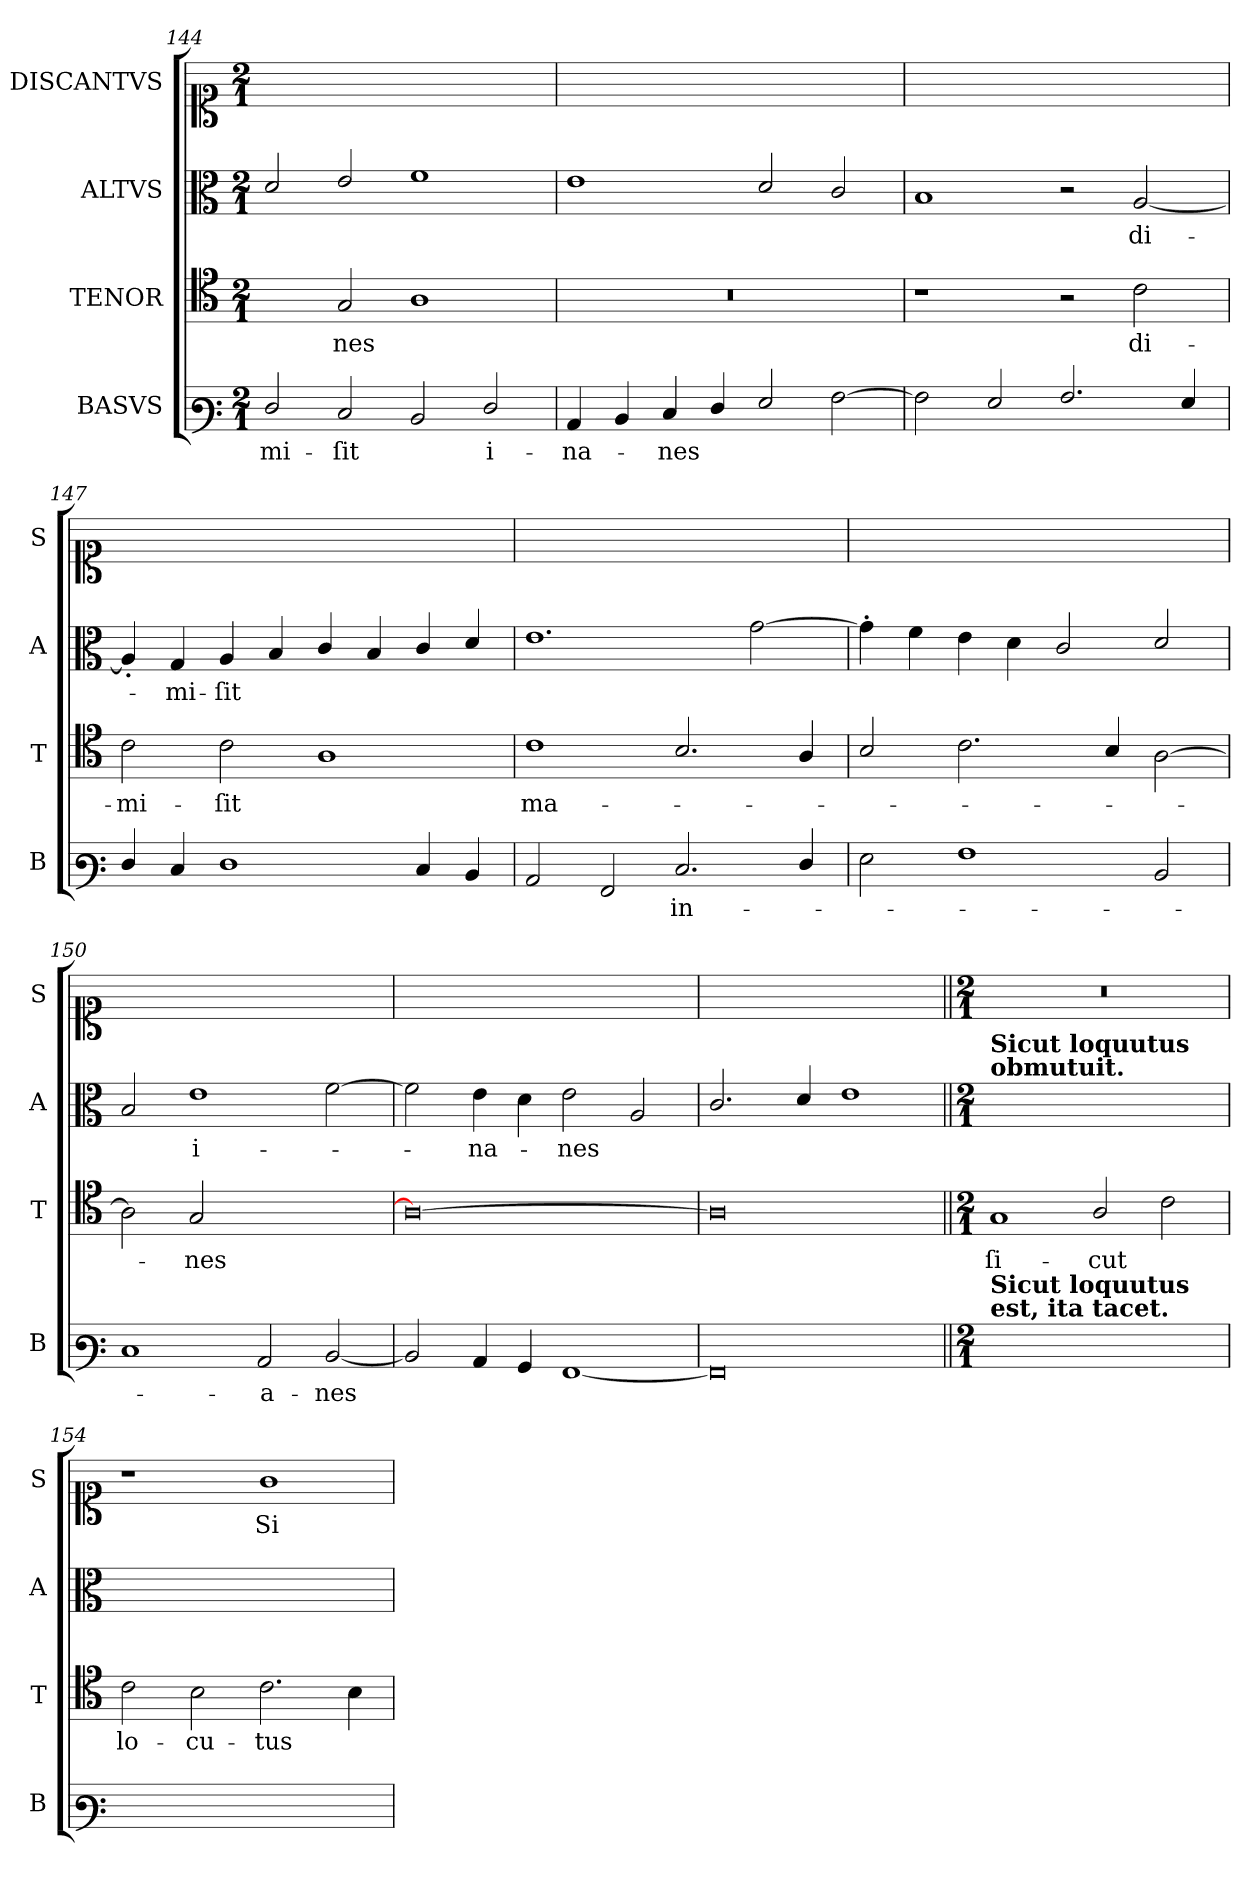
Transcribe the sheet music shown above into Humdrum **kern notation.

**kern	**text	**kern	**text	**kern	**text	**kern	**text
*part4	*part4	*part3	*part3	*part2	*part2	*part1	*part1
*staff4	*staff4	*staff3	*staff3	*staff2	*staff2	*staff1	*staff1
*I"BASVS	*	*I"TENOR	*	*I"ALTVS	*	*I"DISCANTVS	*
*I'B	*	*I'T	*	*I'A	*	*I'S	*
*clefF3	*	*clefC4	*	*clefC3	*	*clefC1	*
*k[]	*	*k[]	*	*k[]	*	*k[]	*
*a:	*	*a:	*	*a:	*	*a:	*
*M2/1	*	*M2/1	*	*M2/1	*	*M2/1	*
=144	=144	=144	=144	=144	=144	=144	=144
2F/	-mi-	2ryy	.	2d/	.	0ryy	.
2E/	-ſit	2G/	-nes	2e/	.	.	.
2D/	.	1A	.	1f	.	.	.
2F/	i-	.	.	.	.	.	.
=145	=145	=145	=145	=145	=145	=145	=145
4C/	-na-	0r	.	1e	.	0ryy	.
4D/	.	.	.	.	.	.	.
4E/	-nes	.	.	.	.	.	.
4F/	.	.	.	.	.	.	.
2G/	.	.	.	2d/	.	.	.
[2A	.	.	.	2c/	.	.	.
=146	=146	=146	=146	=146	=146	=146	=146
2A]	.	1r	.	1B	.	0ryy	.
2G/	.	.	.	.	.	.	.
2.A/	.	2r	.	2r	.	.	.
.	.	2c\	di-	[2A/	di-	.	.
4G/	.	.	.	.	.	.	.
=147	=147	=147	=147	=147	=147	=147	=147
4F/	.	2c\	-mi-	4A'/]	.	0ryy	.
4E/	.	.	.	4G/	-mi-	.	.
1F	.	2c\	-ſit	4A/	-ſit	.	.
.	.	.	.	4B/	.	.	.
.	.	1A	.	4c/	.	.	.
.	.	.	.	4B/	.	.	.
4E/	.	.	.	4c/	.	.	.
4D/	.	.	.	4d/	.	.	.
=148	=148	=148	=148	=148	=148	=148	=148
2C/	.	1c	ma-	1.e	.	0ryy	.
2AA/	.	.	.	.	.	.	.
2.E/	in-	2.B/	.	.	.	.	.
.	.	.	.	[2g\	.	.	.
4F/	.	4A/	.	.	.	.	.
=149	=149	=149	=149	=149	=149	=149	=149
2G\	.	2B/	.	4g'\]	.	0ryy	.
.	.	.	.	4f\	.	.	.
1A	.	2.c\	.	4e\	.	.	.
.	.	.	.	4d\	.	.	.
.	.	.	.	2c/	.	.	.
.	.	4B/	.	.	.	.	.
2D/	.	[2A	.	2d/	.	.	.
=150	=150	=150	=150	=150	=150	=150	=150
1E	.	2A]	.	2B/	.	0ryy	.
.	.	2G/	-nes	1e	i-	.	.
2C/	-a-	[1Ayy	.	.	.	.	.
[2D	-nes	.	.	[2f	.	.	.
=151	=151	=151	=151	=151	=151	=151	=151
2D]	.	0A_	.	2f]	.	0ryy	.
4C/	.	.	.	4e\	-na-	.	.
4BB/	.	.	.	4d\	.	.	.
[1AA	.	.	.	2e\	-nes	.	.
.	.	.	.	2A/	.	.	.
=152	=152	=152	=152	=152	=152	=152	=152
0AA]	.	0A]	.	2.c/	.	0ryy	.
.	.	.	.	4d/	.	.	.
.	.	.	.	1e	.	.	.
=153||	=153||	=153||	=153||	=153||	=153||	=153||	=153||
*M2/1	*	*M2/1	*	*M2/1	*	*M2/1	*
!	!	!	!	!LO:TX:a:B:t=Sicut loquutus\nobmutuit.	!	!	!
!LO:TX:a:B:t=Sicut loquutus\nest, ita tacet.	!	!	!	!	!	!	!
0ryy	.	1G	ſi-	0ryy	.	0r	.
.	.	2A/	-cut	.	.	.	.
.	.	2c\	.	.	.	.	.
=154	=154	=154	=154	=154	=154	=154	=154
0ryy	.	2c\	lo-	0ryy	.	1r	.
.	.	2B\	-cu-	.	.	.	.
.	.	2.c\	-tus	.	.	1g	Si-
.	.	4B\	.	.	.	.	.
=	=	=	=	=	=	=	=
*-	*-	*-	*-	*-	*-	*-	*-
